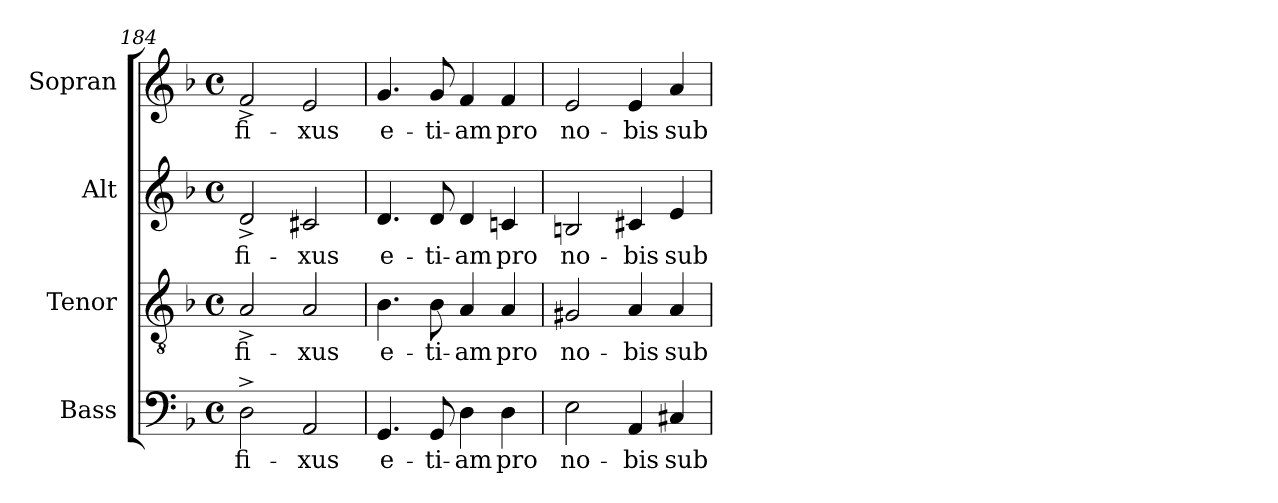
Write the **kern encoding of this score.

**kern	**text	**kern	**text	**kern	**text	**kern	**text
*part4	*part4	*part3	*part3	*part2	*part2	*part1	*part1
*staff4	*staff4	*staff3	*staff3	*staff2	*staff2	*staff1	*staff1
*I"Bass	*	*I"Tenor	*	*I"Alt	*	*I"Sopran	*
*I'B.	*	*I'T.	*	*I'A.	*	*I'S.	*
*clefF4	*	*clefGv2	*	*clefG2	*	*clefG2	*
*k[b-]	*	*k[b-]	*	*k[b-]	*	*k[b-]	*
*F:	*	*F:	*	*F:	*	*F:	*
*M4/4	*	*M4/4	*	*M4/4	*	*M4/4	*
*met(c)	*	*met(c)	*	*met(c)	*	*met(c)	*
=184	=184	=184	=184	=184	=184	=184	=184
!	!LO:LY:b	!	!LO:LY:b	!	!LO:LY:b	!	!LO:LY:b
2D^>\	-fi-	2A^>/	-fi-	2d^>/	-fi-	2f^</	-fi-
!	!LO:LY:b	!	!LO:LY:b	!	!LO:LY:b	!	!LO:LY:b
2AA/	-xus	2A/	-xus	2c#X/	-xus	2e/	-xus
=185	=185	=185	=185	=185	=185	=185	=185
!	!LO:LY:b	!	!LO:LY:b	!	!LO:LY:b	!	!LO:LY:b
4.GG/	e-	4.B-\	e-	4.d/	e-	4.g/	e-
!	!LO:LY:b	!	!LO:LY:b	!	!LO:LY:b	!	!LO:LY:b
8GG/	-ti-	8B-\	-ti-	8d/	-ti-	8g/	-ti-
!	!LO:LY:b	!	!LO:LY:b	!	!LO:LY:b	!	!LO:LY:b
4D\	-am	4A/	-am	4d/	-am	4f/	-am
!	!LO:LY:b	!	!LO:LY:b	!	!LO:LY:b	!	!LO:LY:b
4D\	pro	4A/	pro	4cn/	pro	4f/	pro
=186	=186	=186	=186	=186	=186	=186	=186
!	!LO:LY:b	!	!LO:LY:b	!	!LO:LY:b	!	!LO:LY:b
2E\	no-	2G#X/	no-	2Bn/	no-	2e/	no-
!	!LO:LY:b	!	!LO:LY:b	!	!LO:LY:b	!	!LO:LY:b
4AA/	-bis	4A/	-bis	4c#X/	-bis	4e/	-bis
!	!LO:LY:b	!	!LO:LY:b	!	!LO:LY:b	!	!LO:LY:b
4C#X/	sub	4A/	sub	4e/	sub	4a/	sub
=	=	=	=	=	=	=	=
*-	*-	*-	*-	*-	*-	*-	*-
